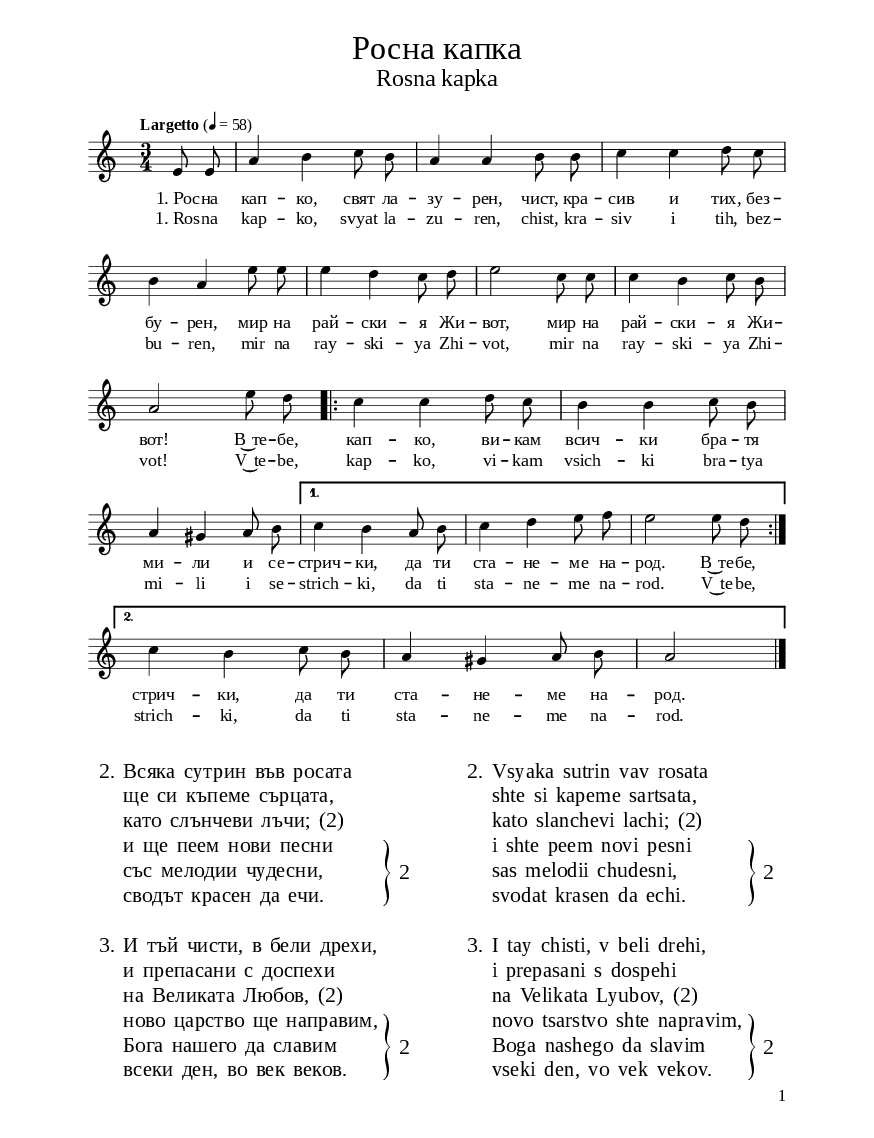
\version "2.22.1"

% include paper part and global functions
\include "include/globals.ily"
"rightBraces046" = \markup {
  \column {
    % repeat braces
    \translate #'(0 . -9.2 )
    \right-brace #32

    \translate #'(0 . -13.6 )
    \right-brace #32
  }
  \column {
    % repeat numbers
    \translate #'(0 . -9.8 )
    2

    \translate #'(0 . -16.8 )
    2
  }
}

\bookpart {
  \include "include/bookpart-paper.ily"
  \score {
    \include "include/score-layout.ily"

    \new Voice \absolute  {
      \clef treble
      \key a \minor
      \time 3/4
      \tempoFunc "Largetto" 4 "58"
      \partial 4
      \autoBeamOff

      e'8 e' a'4 b' c''8 b' |  a'4 a' b'8 b' | c''4 c'' d''8 c'' \break | % 5

      b'4 a' e''8 e'' | e''4 d'' c''8 d'' | e''2 c''8 c'' | c''4 b' c''8 b' \break |

      a'2 e''8 d'' \repeat volta 2 {
        | c''4 c'' d''8 c'' |  b'4 b' c''8 b' \break |

        a'4 gis' a'8 b' |
      }  \alternative {
        { c''4 b' a'8 b' | c''4 d'' e''8 f'' | e''2 e''8 d''  \break |  }

        { c''4 b' c''8 b'8 | a'4 gis'4 a'8 b'8 | a'2 \bar "|." }
      }
    }

    \addlyrics {
      "1. Рос" -- на кап -- ко, свят ла -- зу -- рен, чист, кра -- сив и тих, без --
      бу -- рен, мир на рай -- ски -- я Жи -- вот, мир на рай -- ски -- я Жи --
      вот! В~те -- бе, кап -- ко, ви -- кам всич -- ки бра -- тя
      ми -- ли и се -- стрич -- ки, да ти ста -- не -- ме на -- род. В~те -- бе,
      стрич -- ки, да ти ста -- не -- ме на -- род.
    }

    \addlyrics {
      "1. Ros" -- na kap -- ko, svyat la -- zu -- ren, chist, kra -- siv i tih, bez --
      bu -- ren, mir na ray -- ski -- ya Zhi -- vot, mir na ray -- ski -- ya Zhi --
      vot! V~te -- be, kap -- ko, vi -- kam vsich -- ki bra -- tya
      mi -- li i se -- strich -- ki, da ti sta -- ne -- me na -- rod. V~te -- be,
      strich -- ki, da ti sta -- ne -- me na -- rod.
    }

    \header {
      title = \titleFunc "Росна капка" "Rosna kapka"
    }

    \midi{}

  } % score

  \markup \fontsize #bgCoupletFontSize {
    \hspace #1
    \override #`(baseline-skip . ,bgCoupletBaselineSkip)
    \column {
      \line { 2. Всяка сутрин във росата }
      \line {   "   " ще си къпеме сърцата, }

      \line {   "   " като слънчеви лъчи; (2)}

      \line {   "   " и ще пеем нови песни}

      \line {   "   " със мелодии чудесни,}

      \line {   "   " сводът красен да ечи.}

      \line{" "}

      \line {   3.  И тъй чисти, в бели дрехи,}

      \line {   "   " и препасани с доспехи}

      \line {   "   " на Великата Любов, (2)}

      \line {   "   " ново царство ще направим,}

      \line {   "   " Бога нашего да славим}

      \line {   "   " всеки ден, во век веков.}
    }  \"rightBraces046"

    \hspace #5
    \override #`(baseline-skip . ,bgCoupletBaselineSkip)
    \column {
      \line { 2. Vsyaka sutrin vav rosata }
      \line {   "   " shte si kapeme sartsata, }

      \line {   "   " kato slanchevi lachi; (2)}

      \line {   "   " i shte peem novi pesni}

      \line {   "   " sas melodii chudesni,}

      \line {   "   " svodat krasen da echi.}

      \line{" "}

      \line {   3.  I tay chisti, v beli drehi,}

      \line {   "   " i prepasani s dospehi}

      \line {   "   " na Velikata Lyubov, (2)}

      \line {   "   " novo tsarstvo shte napravim,}

      \line {   "   " Boga nashego da slavim}

      \line {   "   " vseki den, vo vek vekov.}
    } %column

    \"rightBraces046"
  } % markup

  % include foreign translation(s) of the song
  \version "2.22.1"

\markup \fill-line { \fontsize #deTitleFontSize " Ich bin das weiße Schneeglöckchen" }
\markup \null
\markup \null
\markup \fontsize #deCoupletFontSize {
  \hspace #10
  \override #`(baseline-skip . ,deCoupletBaselineSkip)

  \column {
    \line {1. Ich bin das weiße Schneeglöckchen}

    \line { "   "inmitten der Gräsern des Waldes,}

    \line { "   "schüchtern wie ein junges Mädchen }

    \line { "   "unter den Blicken der Menschen. }

    \line { "     "Die böse Stiefmutter hat mich geweckt, }

    \line { "     "mit dem Schnee und mit dem Wind. }

    \line { "     "Alles Lebendige wundert sich, }

    \line { "     "dass ich eine Frühblüher bin.}

    \line { "   " }

    \line { 2. Ich zeige euch eine neue Freude}

    \line { "   "mit einem früh erwachten Glöckchen,}

    \line { "   "und erzähle über den Frühling}

    \line { "   "ein wunderbares Märchen,}

    \line { "     "Dass nach mir das Veilchen}

    \line { "     "bei euch Gast sein wird, }

    \line { "     "und dass man mit dieser lieben Freundin}

    \line { "     "die Nachtigall hören wird.}
    \line { "   " }

    \line { 3. Dass Lämmer blöken werden}

    \line { "   "auf grünen Weiden, }

    \line { "   "die Bauer werden }

    \line { "   "die gedüngten Feldern säen.}

    \line { "     "Goldene Ähren werden reifen,}

    \line { "     "auf diesen wunderbaren Feldern.}

    \line { "     "Die Engel werden Gott loben }

    \line { "     "mit den allerschönsten Liedern.}
  }
}


} % bookpart
